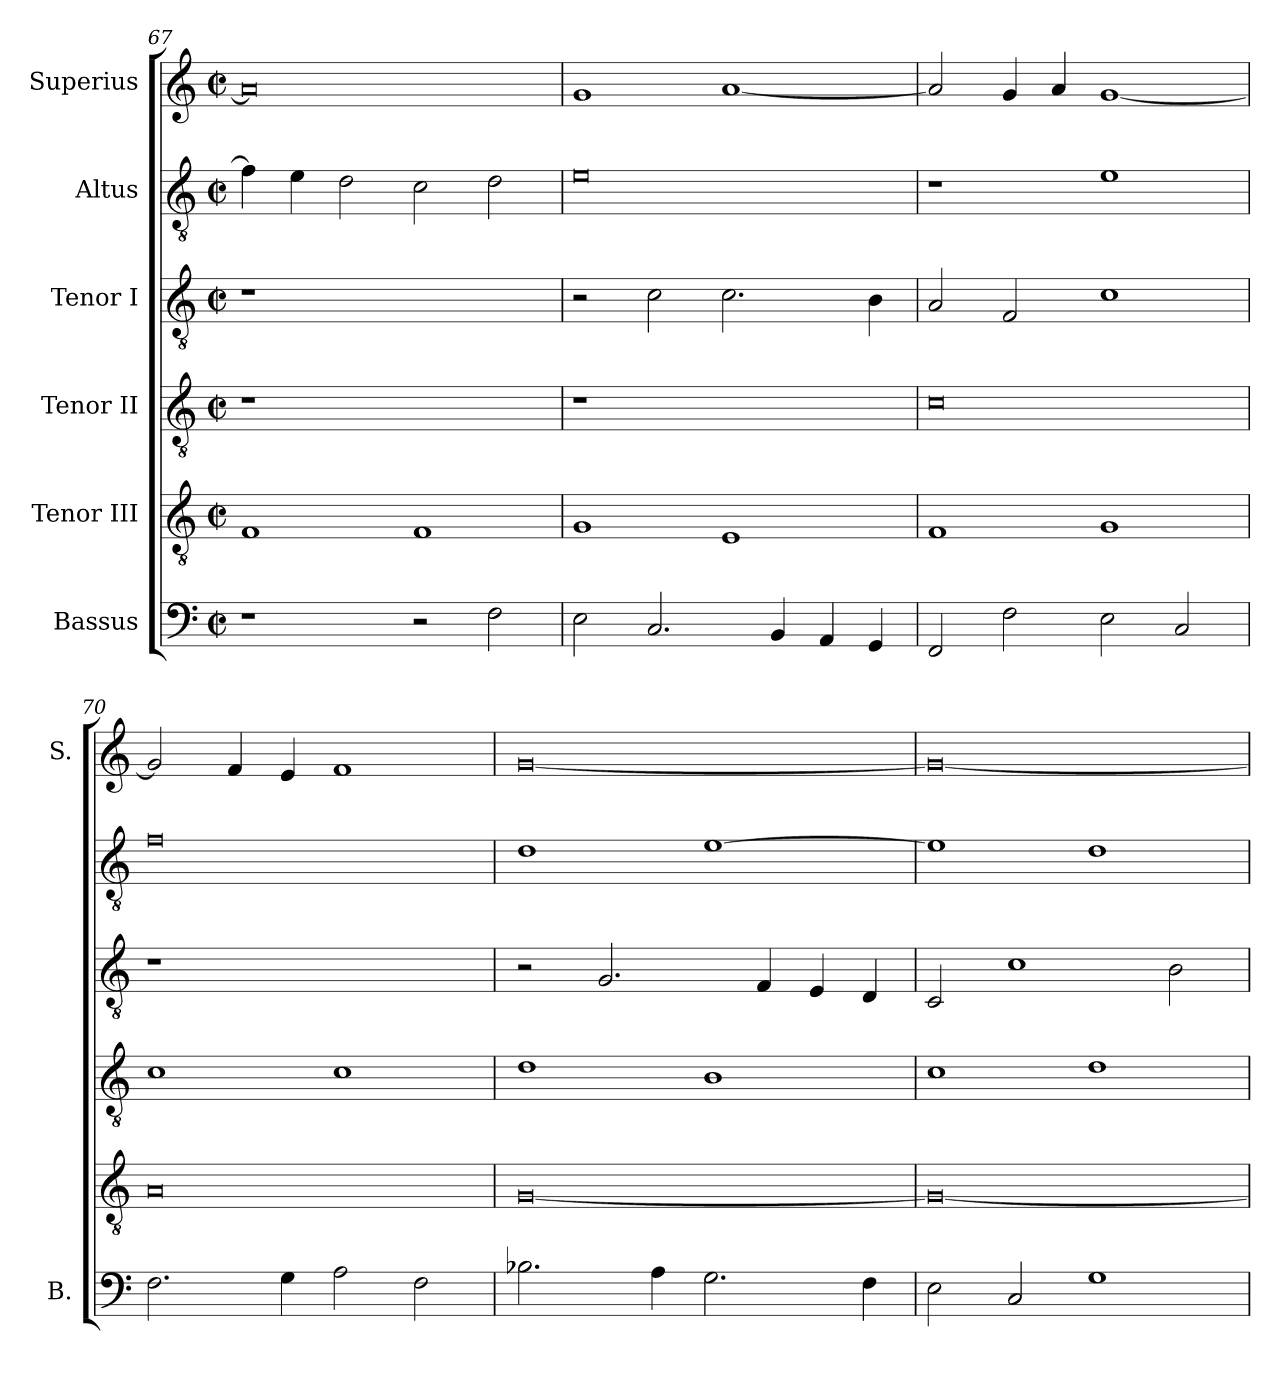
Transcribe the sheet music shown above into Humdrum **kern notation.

**kern	**kern	**kern	**kern	**kern	**kern
*part6	*part5	*part4	*part3	*part2	*part1
*staff6	*staff5	*staff4	*staff3	*staff2	*staff1
*I"Bassus	*I"Tenor III	*I"Tenor II	*I"Tenor I	*I"Altus	*I"Superius
*I'B.	*	*	*	*	*I'S.
*clefF4	*clefGv2	*clefGv2	*clefGv2	*clefGv2	*clefG2
*	*ITrd7c12	*ITrd7c12	*ITrd7c12	*ITrd7c12	*
*k[]	*k[]	*k[]	*k[]	*k[]	*k[]
*C:	*C:	*C:	*C:	*C:	*C:
*M2/2	*M2/2	*M2/2	*M2/2	*M2/2	*M2/2
*met(c|)	*met(c|)	*met(c|)	*met(c|)	*met(c|)	*met(c|)
=67	=67	=67	=67	=67	=67
!	!	!LO:N:vis=1	!LO:N:vis=1	!	!
1r	1FFi	1r	1r	4Fi\]	0ai]
.	.	.	.	4Ei\	.
.	.	.	.	2Di\	.
2r	1FFi	1ryy	1ryy	2Ci\	.
2Fi\	.	.	.	2Di\	.
!!LO:LB:g=z
=68	=68	=68	=68	=68	=68
!	!	!LO:N:vis=1	!	!	!
2Ei\	1GGi	1r	2r	0Ei	1gi
2.Ci/	.	.	2Ci\	.	.
.	1EEi	1ryy	2.Ci\	.	[<1ai
4BBi/	.	.	.	.	.
4AAi/	.	.	.	.	.
4GGi/	.	.	4BBi\	.	.
=69	=69	=69	=69	=69	=69
2FFi/	1FFi	0Ci	2AAi/	1r	2ai/]
2Fi\	.	.	2FFi/	.	4gi/
.	.	.	.	.	4ai/
2Ei\	1GGi	.	1Ci	1Ei	[<1gi
2Ci/	.	.	.	.	.
=70	=70	=70	=70	=70	=70
!	!	!	!LO:N:vis=1	!	!
2.Fi\	0AAi	1Ci	1r	0Fi	2gi/]
.	.	.	.	.	4fi/
4Gi\	.	.	.	.	4ei/
2Ai\	.	1Ci	1ryy	.	1fi
2Fi\	.	.	.	.	.
=71	=71	=71	=71	=71	=71
2.B-Xi\	[<0GGi	1Di	2r	1Di	[<0gi
.	.	.	2.GGi/	.	.
4Ai\	.	.	.	.	.
2.Gi\	.	1BBi	.	[>1Ei	.
.	.	.	4FFi/	.	.
.	.	.	4EEi/	.	.
4Fi\	.	.	4DDi/	.	.
!!LO:PB:g=z
=72	=72	=72	=72	=72	=72
2Ei\	0GGi_<	1Ci	2CCi/	1Ei]	0gi_<
2Ci/	.	.	1Ci	.	.
1Gi	.	1Di	.	1Di	.
.	.	.	2BBi\	.	.
=	=	=	=	=	=
*-	*-	*-	*-	*-	*-
